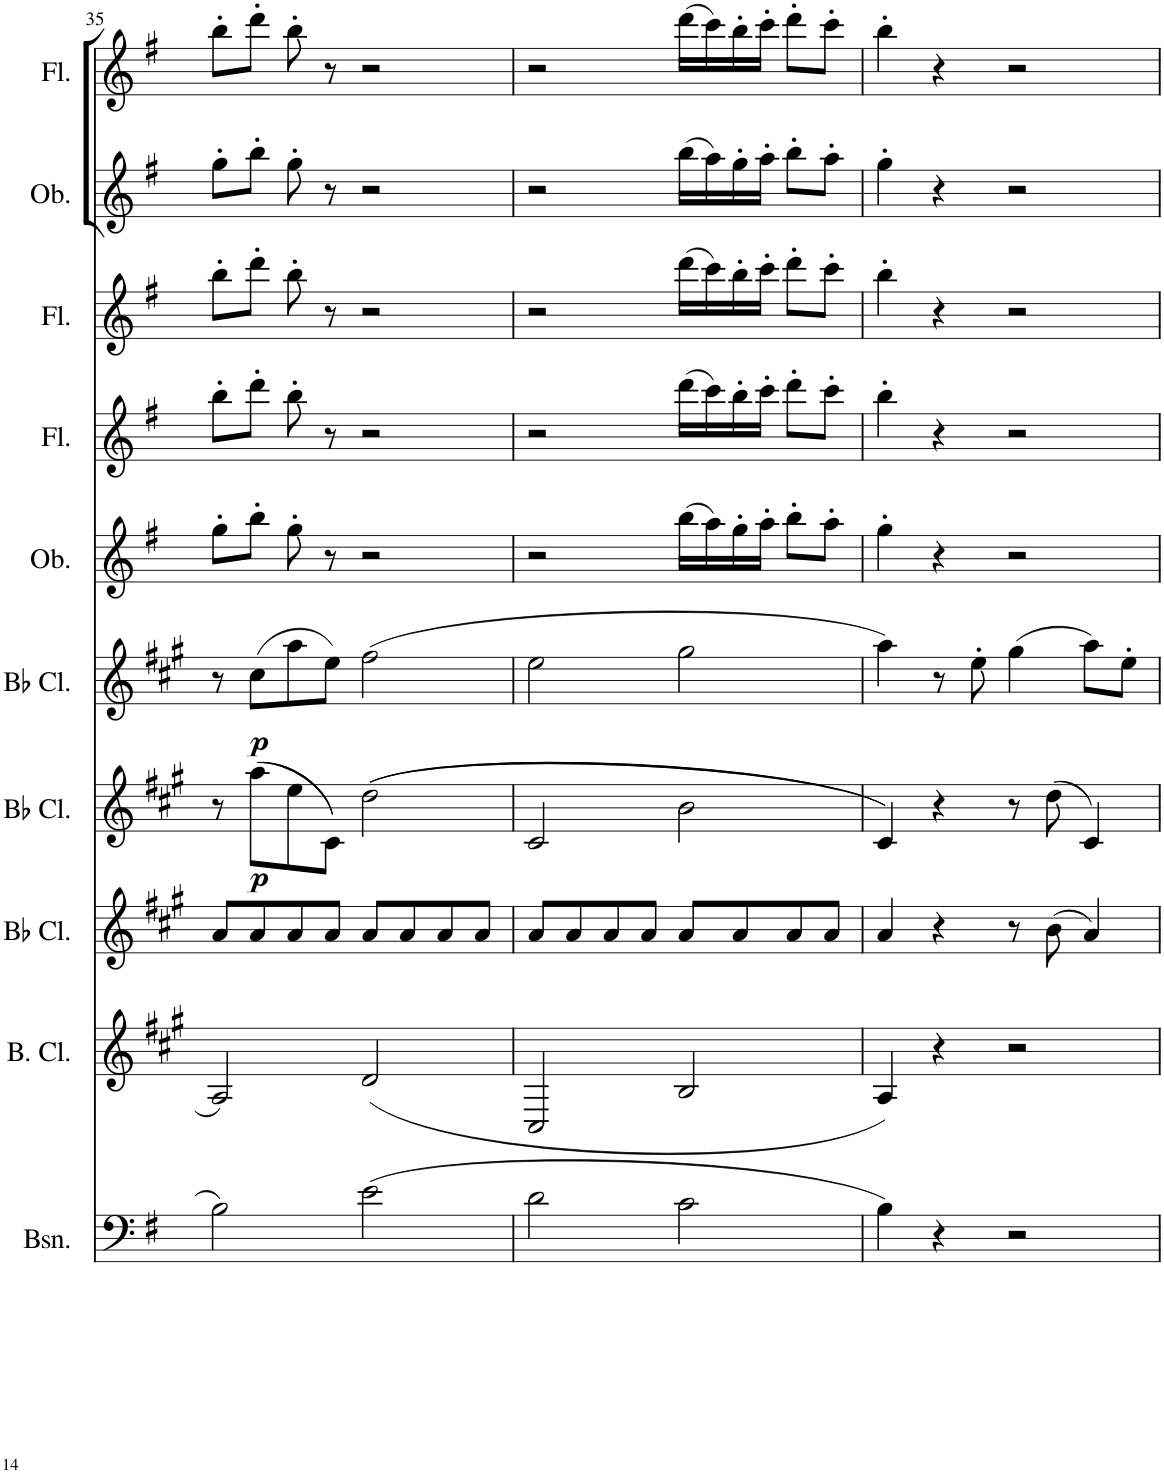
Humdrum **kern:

**kern	**kern	**kern	**kern	**dynam	**kern	**dynam	**kern	**kern	**kern	**kern	**kern
*part10	*part9	*part8	*part7	*part7	*part6	*part6	*part5	*part4	*part3	*part2	*part1
*staff10	*staff9	*staff8	*staff7	*staff7	*staff6	*staff6	*staff5	*staff4	*staff3	*staff2	*staff1
*I"Bassoon	*I"Bass Clarinet	*I"Bb Clarinet	*I"Bb Clarinet	*	*I"Bb Clarinet	*	*I"Oboe	*I"Flute	*I"Flute	*I"Oboe	*I"Flute
*I'Bsn.	*I'B. Cl.	*I'Bb Cl.	*I'Bb Cl.	*	*I'Bb Cl.	*	*I'Ob.	*I'Fl.	*I'Fl.	*I'Ob.	*I'Fl.
!!LO:PB:g=z
*clefF4	*clefG2	*clefG2	*clefG2	*	*clefG2	*	*clefG2	*clefG2	*clefG2	*clefG2	*clefG2
*	*Trd8c14	*Trd1c2	*Trd1c2	*	*Trd1c2	*	*	*	*	*	*
*k[f#]	*k[f#c#g#]	*k[f#c#g#]	*k[f#c#g#]	*	*k[f#c#g#]	*	*k[f#]	*k[f#]	*k[f#]	*k[f#]	*k[f#]
*M4/4	*M4/4	*M4/4	*M4/4	*	*M4/4	*	*M4/4	*M4/4	*M4/4	*M4/4	*M4/4
=35	=35	=35	=35	=35	=35	=35	=35	=35	=35	=35	=35
2B\	2A/	8a/L	8r	.	8r	.	8gg'\L	8bb'\L	8bb'\L	8gg'\L	8bb'\L
!	!	!	!	!LO:DY:b	!	!LO:DY:b	!	!	!	!	!
.	.	8a/	((8aa\L	p	(8cc#\L	p	8bb'\J	8ddd'\J	8ddd'\J	8bb'\J	8ddd'\J
.	.	8a/	8ee\	.	8aa\	.	8gg'\	8bb'\	8bb'\	8gg'\	8bb'\
.	.	8a/J	8c#\J))	.	8ee\J)	.	8r	8r	8r	8r	8r
(2e\	(2d/	8a/L	((2dd\	.	(2ff#\	.	2r	2r	2r	2r	2r
.	.	8a/	.	.	.	.	.	.	.	.	.
.	.	8a/	.	.	.	.	.	.	.	.	.
.	.	8a/J	.	.	.	.	.	.	.	.	.
=36	=36	=36	=36	=36	=36	=36	=36	=36	=36	=36	=36
2d\	2C#/	8a/L	2c#/	.	2ee\	.	2r	2r	2r	2r	2r
.	.	8a/	.	.	.	.	.	.	.	.	.
.	.	8a/	.	.	.	.	.	.	.	.	.
.	.	8a/J	.	.	.	.	.	.	.	.	.
2c\	2B/	8a/L	2b\	.	2gg#\	.	(16bb\LL	(16ddd\LL	(16ddd\LL	(16bb\LL	(16ddd\LL
.	.	.	.	.	.	.	16aa\)	16ccc\)	16ccc\)	16aa\)	16ccc\)
.	.	8a/	.	.	.	.	16gg'\	16bb'\	16bb'\	16gg'\	16bb'\
.	.	.	.	.	.	.	16aa'\JJ	16ccc'\JJ	16ccc'\JJ	16aa'\JJ	16ccc'\JJ
.	.	8a/	.	.	.	.	8bb'\L	8ddd'\L	8ddd'\L	8bb'\L	8ddd'\L
.	.	8a/J	.	.	.	.	8aa'\J	8ccc'\J	8ccc'\J	8aa'\J	8ccc'\J
=37	=37	=37	=37	=37	=37	=37	=37	=37	=37	=37	=37
4B\)	4A/)	4a/	4c#/))	.	4aa\)	.	4gg'\	4bb'\	4bb'\	4gg'\	4bb'\
4r	4r	4r	4r	.	8r	.	4r	4r	4r	4r	4r
.	.	.	.	.	8ee'\	.	.	.	.	.	.
2r	2r	8r	8r	.	(4gg#\	.	2r	2r	2r	2r	2r
.	.	(8b\	(8dd\	.	.	.	.	.	.	.	.
.	.	4a/)	4c#/)	.	8aa\L)	.	.	.	.	.	.
.	.	.	.	.	8ee'\J	.	.	.	.	.	.
=	=	=	=	=	=	=	=	=	=	=	=
*-	*-	*-	*-	*-	*-	*-	*-	*-	*-	*-	*-
